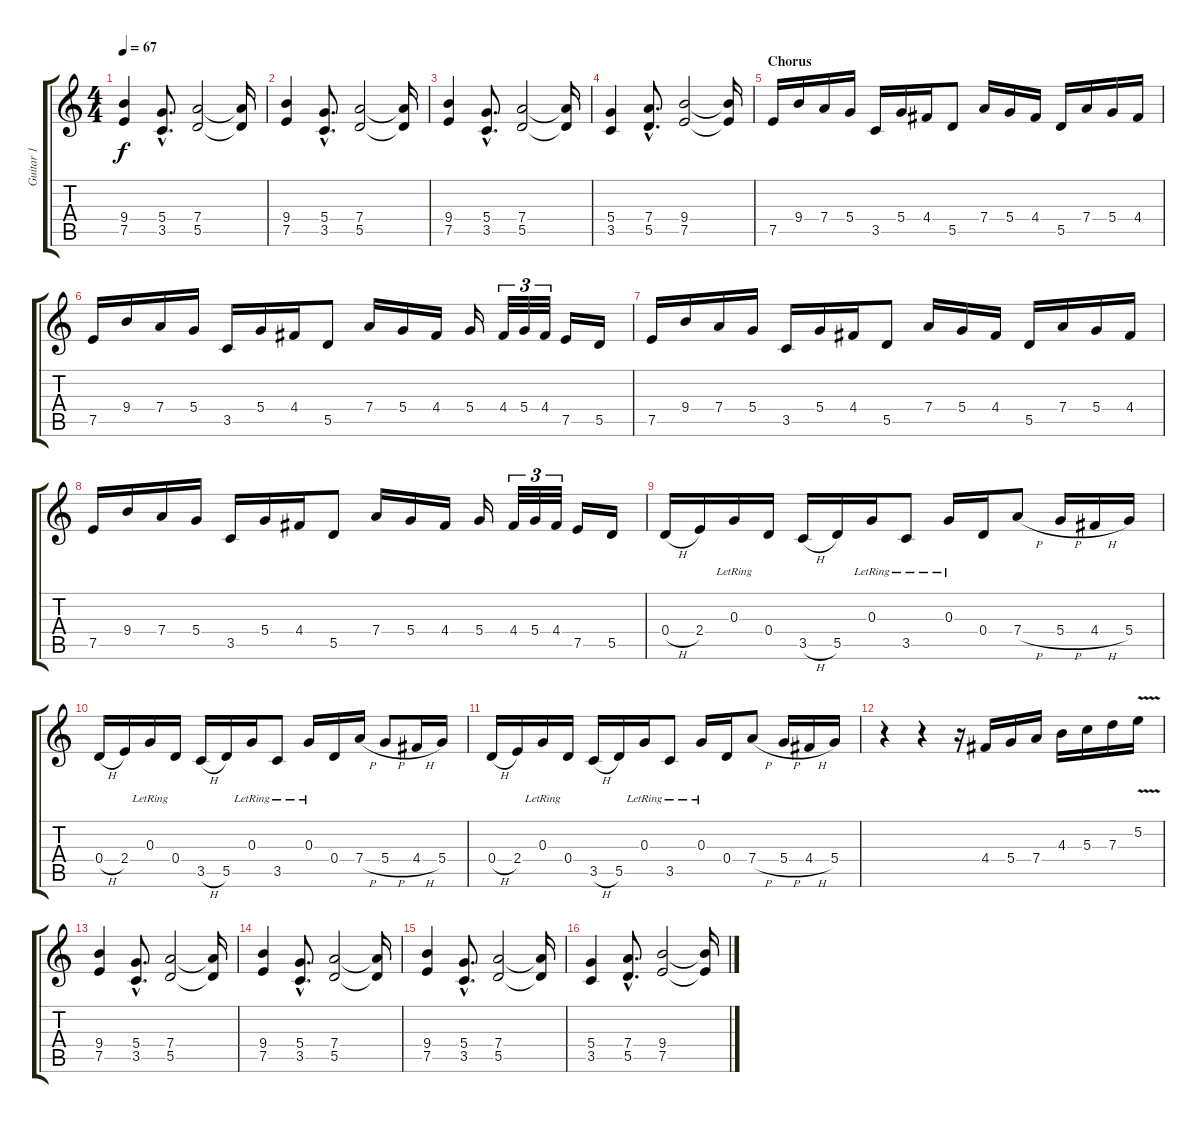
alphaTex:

\track ("Guitar 1" "Guitar 1") {instrument electricguitarclean}
\staff {score tabs}
\tuning (E4 B3 G3 D3 A2 E2) {hide}
\ts (4 4)
\tempo 67
\clef g2
\ks c
(9.4 7.5).4{dy f instrument distortionguitar} (5.4{hac} 3.5{hac}).8{d} (7.4 5.5).2 (7.4{t} 5.5{t}).16 |
(9.4 7.5).4 (5.4{hac} 3.5{hac}).8{d} (7.4 5.5).2 (7.4{t} 5.5{t}).16 |
(9.4 7.5).4 (5.4{hac} 3.5{hac}).8{d} (7.4 5.5).2 (7.4{t} 5.5{t}).16 |
(5.4 3.5).4 (7.4{hac} 5.5{hac}).8{d} (9.4 7.5).2 (9.4{t} 7.5{t}).16 |
\section ("" "Chorus")
7.5.16{instrument distortionguitar} 9.4.16 7.4.16 5.4.16 3.5.16 5.4.16 4.4.16 5.5.8 7.4.16 5.4.16 4.4.16 5.5.16 7.4.16 5.4.16 4.4.16 |
7.5.16 9.4.16 7.4.16 5.4.16 3.5.16 5.4.16 4.4.16 5.5.8 7.4.16 5.4.16 4.4.16 5.4.16 4.4.32{tu (3 2)} 5.4.32{tu (3 2)} 4.4.32{tu (3 2)} 7.5.16 5.5.16 |
7.5.16{instrument distortionguitar} 9.4.16 7.4.16 5.4.16 3.5.16 5.4.16 4.4.16 5.5.8 7.4.16 5.4.16 4.4.16 5.5.16 7.4.16 5.4.16 4.4.16 |
7.5.16 9.4.16 7.4.16 5.4.16 3.5.16 5.4.16 4.4.16 5.5.8 7.4.16 5.4.16 4.4.16 5.4.16 4.4.32{tu (3 2)} 5.4.32{tu (3 2)} 4.4.32{tu (3 2)} 7.5.16 5.5.16 |
0.4{h}.16{instrument electricguitarclean} 2.4.16 0.3{lr}.16 0.4.16 3.5{h}.16 5.5.16 0.3{lr}.16 3.5{lr}.8 0.3{lr}.16 0.4.16 7.4{h}.8 5.4{h}.16 4.4{h}.16 5.4.16 |
0.4{h}.16 2.4.16 0.3{lr}.16 0.4.16 3.5{h}.16 5.5.16 0.3{lr}.16 3.5{lr}.8 0.3{lr}.16 0.4.16 7.4{h}.16 5.4{h}.8 4.4{h}.16 5.4.16 |
0.4{h}.16{instrument electricguitarclean} 2.4.16 0.3{lr}.16 0.4.16 3.5{h}.16 5.5.16 0.3{lr}.16 3.5{lr}.8 0.3{lr}.16 0.4.16 7.4{h}.8 5.4{h}.16 4.4{h}.16 5.4.16 |
r.4{instrument distortionguitar} r.4 r.16 4.4.16 5.4.16 7.4.16 4.3.16 5.3.16 7.3.16 5.2{v}.16 |
(9.4 7.5).4{instrument distortionguitar} (5.4{hac} 3.5{hac}).8{d} (7.4 5.5).2 (7.4{t} 5.5{t}).16 |
(9.4 7.5).4{instrument distortionguitar} (5.4{hac} 3.5{hac}).8{d} (7.4 5.5).2 (7.4{t} 5.5{t}).16 |
(9.4 7.5).4{instrument distortionguitar} (5.4{hac} 3.5{hac}).8{d} (7.4 5.5).2 (7.4{t} 5.5{t}).16 |
(5.4 3.5).4{instrument distortionguitar} (7.4{hac} 5.5{hac}).8{d} (9.4 7.5).2 (9.4{t} 7.5{t}).16
